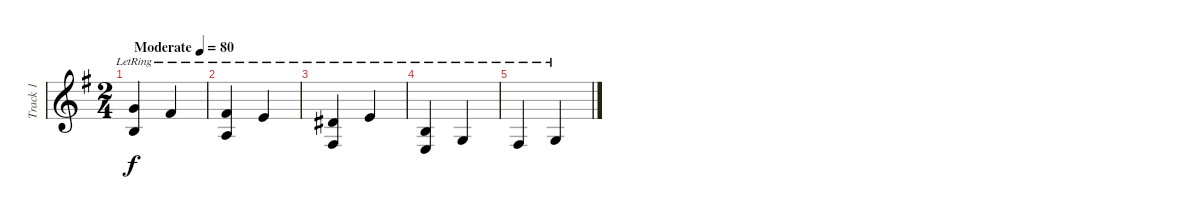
\track ("Track 1" "Track 1") {instrument acousticgrandpiano}
\staff {score}
\tuning (E4 B3 G3 D3 A2 E2) {hide}
\ts (2 4)
\tempo (80 "Moderate")
\clef g2
\ks g
(3.1{lr} 0.2{lr}).4{dy f instrument acousticgrandpiano} 2.1{lr}.4 |
(2.1{lr} 2.3{lr}).4 0.1{lr}.4 |
(4.2{lr} 9.5).4 0.1{lr}.4 |
(0.2{lr} 2.4).4 0.3{lr}.4 |
4.4{lr}.4 0.3{lr}.4
